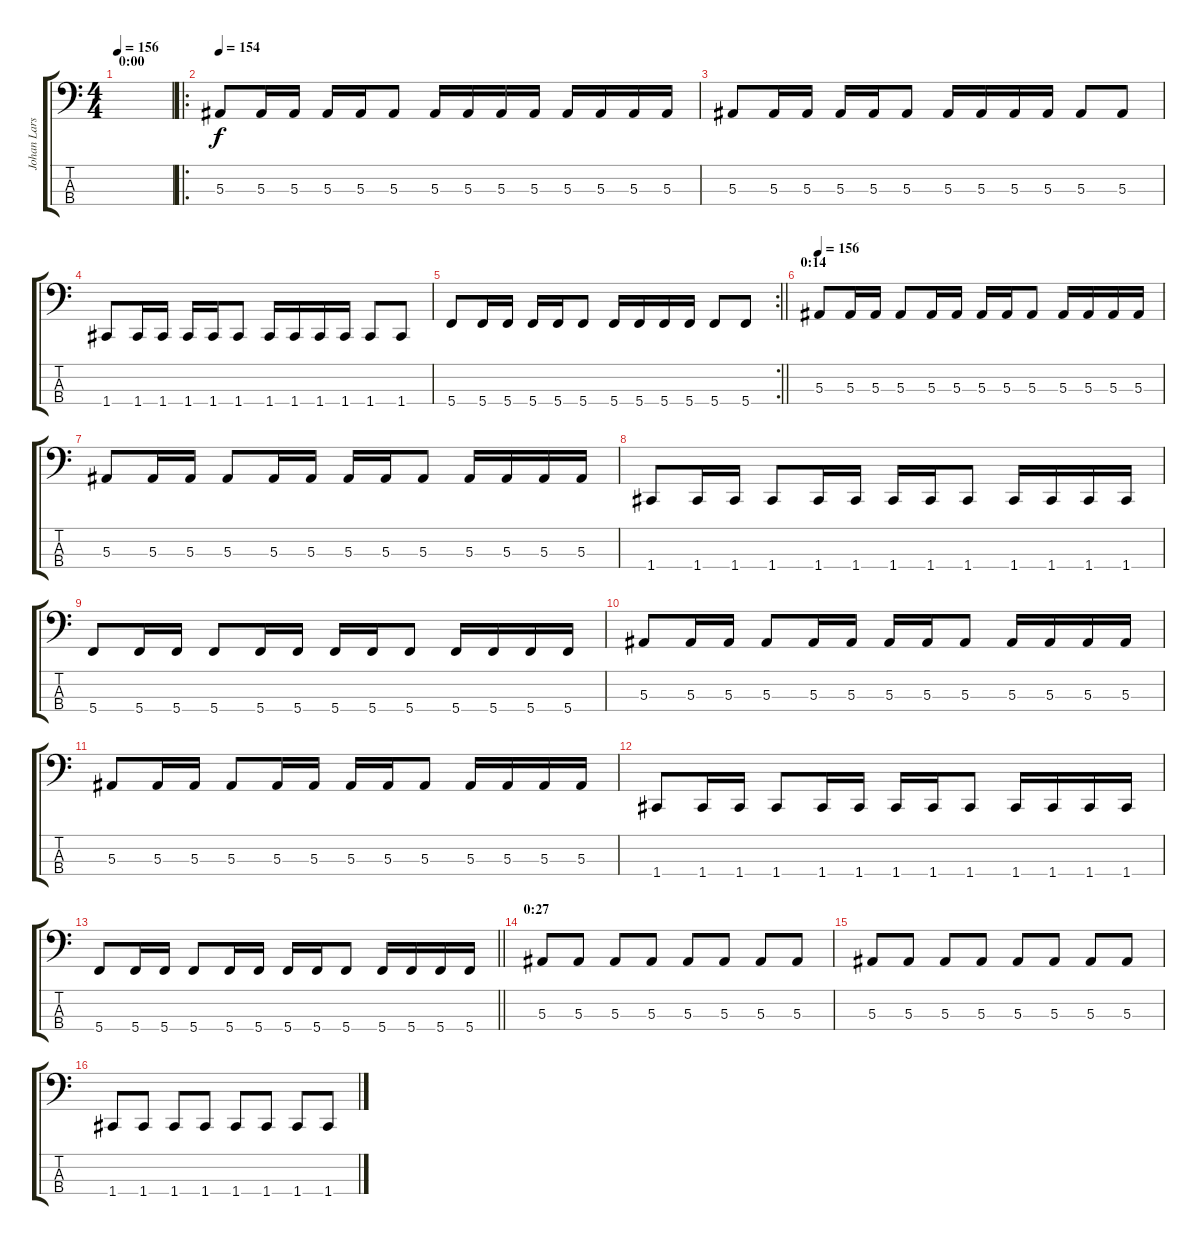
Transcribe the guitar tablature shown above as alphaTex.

\track ("Johan Larsson" "Johan Lars") {instrument electricbassfinger}
\staff {score tabs}
\tuning (Eb2 Bb1 F1 C1) {hide}
\ts (4 4)
\section ("" "0:00")
\tempo 156
\clef f4
\ks c
|
\ro
\tempo 154
5.3.8 5.3.16 5.3.16 5.3.16 5.3.16 5.3.8 5.3.16 5.3.16 5.3.16 5.3.16 5.3.16 5.3.16 5.3.16 5.3.16 |
5.3.8 5.3.16 5.3.16 5.3.16 5.3.16 5.3.8 5.3.16 5.3.16 5.3.16 5.3.16 5.3.8 5.3.8 |
1.4.8 1.4.16 1.4.16 1.4.16 1.4.16 1.4.8 1.4.16 1.4.16 1.4.16 1.4.16 1.4.8 1.4.8 |
\rc 2
\barLineRight lightlight
5.4.8 5.4.16 5.4.16 5.4.16 5.4.16 5.4.8 5.4.16 5.4.16 5.4.16 5.4.16 5.4.8 5.4.8 |
\section ("" "0:14")
\tempo 156
5.3.8 5.3.16 5.3.16 5.3.8 5.3.16 5.3.16 5.3.16 5.3.16 5.3.8 5.3.16 5.3.16 5.3.16 5.3.16 |
5.3.8 5.3.16 5.3.16 5.3.8 5.3.16 5.3.16 5.3.16 5.3.16 5.3.8 5.3.16 5.3.16 5.3.16 5.3.16 |
1.4.8 1.4.16 1.4.16 1.4.8 1.4.16 1.4.16 1.4.16 1.4.16 1.4.8 1.4.16 1.4.16 1.4.16 1.4.16 |
5.4.8 5.4.16 5.4.16 5.4.8 5.4.16 5.4.16 5.4.16 5.4.16 5.4.8 5.4.16 5.4.16 5.4.16 5.4.16 |
5.3.8 5.3.16 5.3.16 5.3.8 5.3.16 5.3.16 5.3.16 5.3.16 5.3.8 5.3.16 5.3.16 5.3.16 5.3.16 |
5.3.8 5.3.16 5.3.16 5.3.8 5.3.16 5.3.16 5.3.16 5.3.16 5.3.8 5.3.16 5.3.16 5.3.16 5.3.16 |
1.4.8 1.4.16 1.4.16 1.4.8 1.4.16 1.4.16 1.4.16 1.4.16 1.4.8 1.4.16 1.4.16 1.4.16 1.4.16 |
\barLineRight lightlight
5.4.8 5.4.16 5.4.16 5.4.8 5.4.16 5.4.16 5.4.16 5.4.16 5.4.8 5.4.16 5.4.16 5.4.16 5.4.16 |
\section ("" "0:27")
5.3.8 5.3.8 5.3.8 5.3.8 5.3.8 5.3.8 5.3.8 5.3.8 |
5.3.8 5.3.8 5.3.8 5.3.8 5.3.8 5.3.8 5.3.8 5.3.8 |
1.4.8 1.4.8 1.4.8 1.4.8 1.4.8 1.4.8 1.4.8 1.4.8
